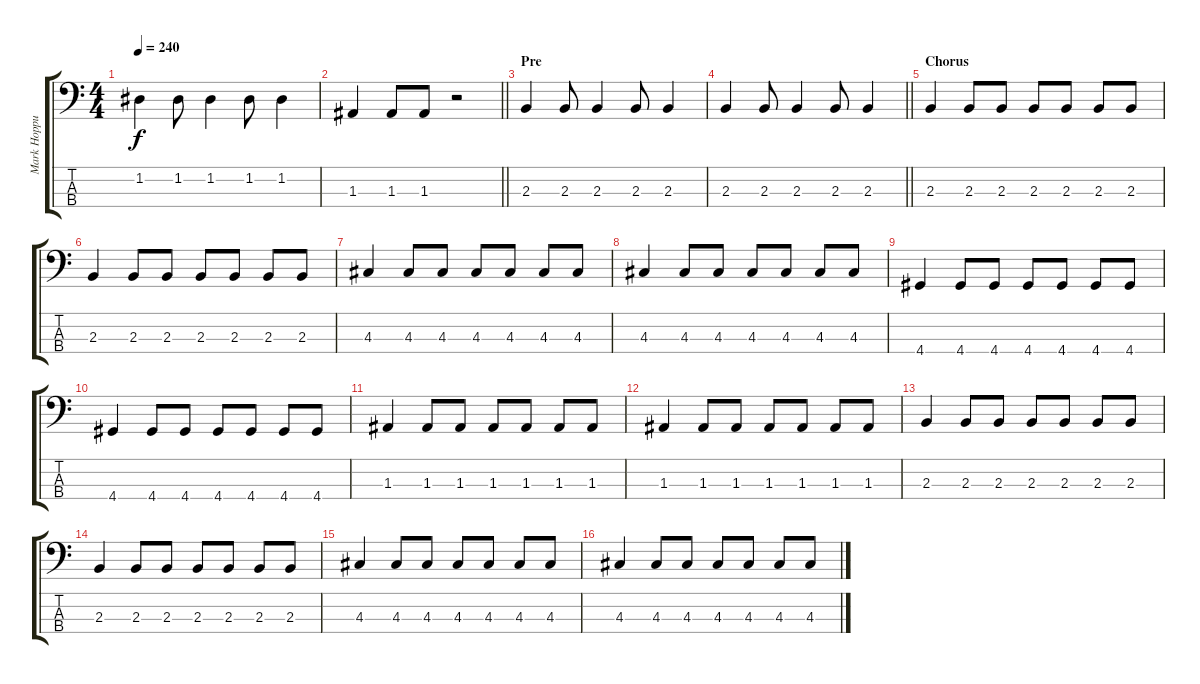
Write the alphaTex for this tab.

\track ("Mark Hoppus - Bass" "Mark Hoppu") {instrument electricbasspick}
\staff {score tabs}
\tuning (G2 D2 A1 E1) {hide}
\ts (4 4)
\tempo 240
\clef f4
\ks c
1.2.4{dy f} 1.2.8 1.2.4 1.2.8 1.2.4 |
\barLineRight lightlight
1.3.4 1.3.8 1.3.8 r.2 |
\section ("" "Pre")
2.3.4 2.3.8 2.3.4 2.3.8 2.3.4 |
\barLineRight lightlight
2.3.4 2.3.8 2.3.4 2.3.8 2.3.4 |
\section ("" "Chorus")
2.3.4 2.3.8 2.3.8 2.3.8 2.3.8 2.3.8 2.3.8 |
2.3.4 2.3.8 2.3.8 2.3.8 2.3.8 2.3.8 2.3.8 |
4.3.4 4.3.8 4.3.8 4.3.8 4.3.8 4.3.8 4.3.8 |
4.3.4 4.3.8 4.3.8 4.3.8 4.3.8 4.3.8 4.3.8 |
4.4.4 4.4.8 4.4.8 4.4.8 4.4.8 4.4.8 4.4.8 |
4.4.4 4.4.8 4.4.8 4.4.8 4.4.8 4.4.8 4.4.8 |
1.3.4 1.3.8 1.3.8 1.3.8 1.3.8 1.3.8 1.3.8 |
1.3.4 1.3.8 1.3.8 1.3.8 1.3.8 1.3.8 1.3.8 |
2.3.4 2.3.8 2.3.8 2.3.8 2.3.8 2.3.8 2.3.8 |
2.3.4 2.3.8 2.3.8 2.3.8 2.3.8 2.3.8 2.3.8 |
4.3.4 4.3.8 4.3.8 4.3.8 4.3.8 4.3.8 4.3.8 |
4.3.4 4.3.8 4.3.8 4.3.8 4.3.8 4.3.8 4.3.8
